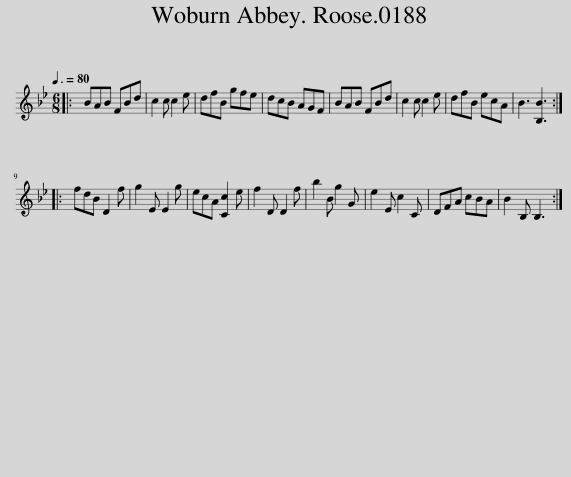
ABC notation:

X:1
L:1/8
Q:3/8=80
M:6/8
I:linebreak $
K:Bb
V:1 treble
V:1
|: BAB FBd | c2 c c2 e | dfB gfe | dcB AGF | BAB FBd | %5
 c2 c c2 e | dfB ecA | B3 [B,B]3 ::$ fdB D2 f | g2 E E2 g | %10
 ecA [Cc]2 e | f2 D D2 f | b2 B g2 G | e2 E c2 C | DFA cBA | %15
 B2 B, B,3 :| %16
